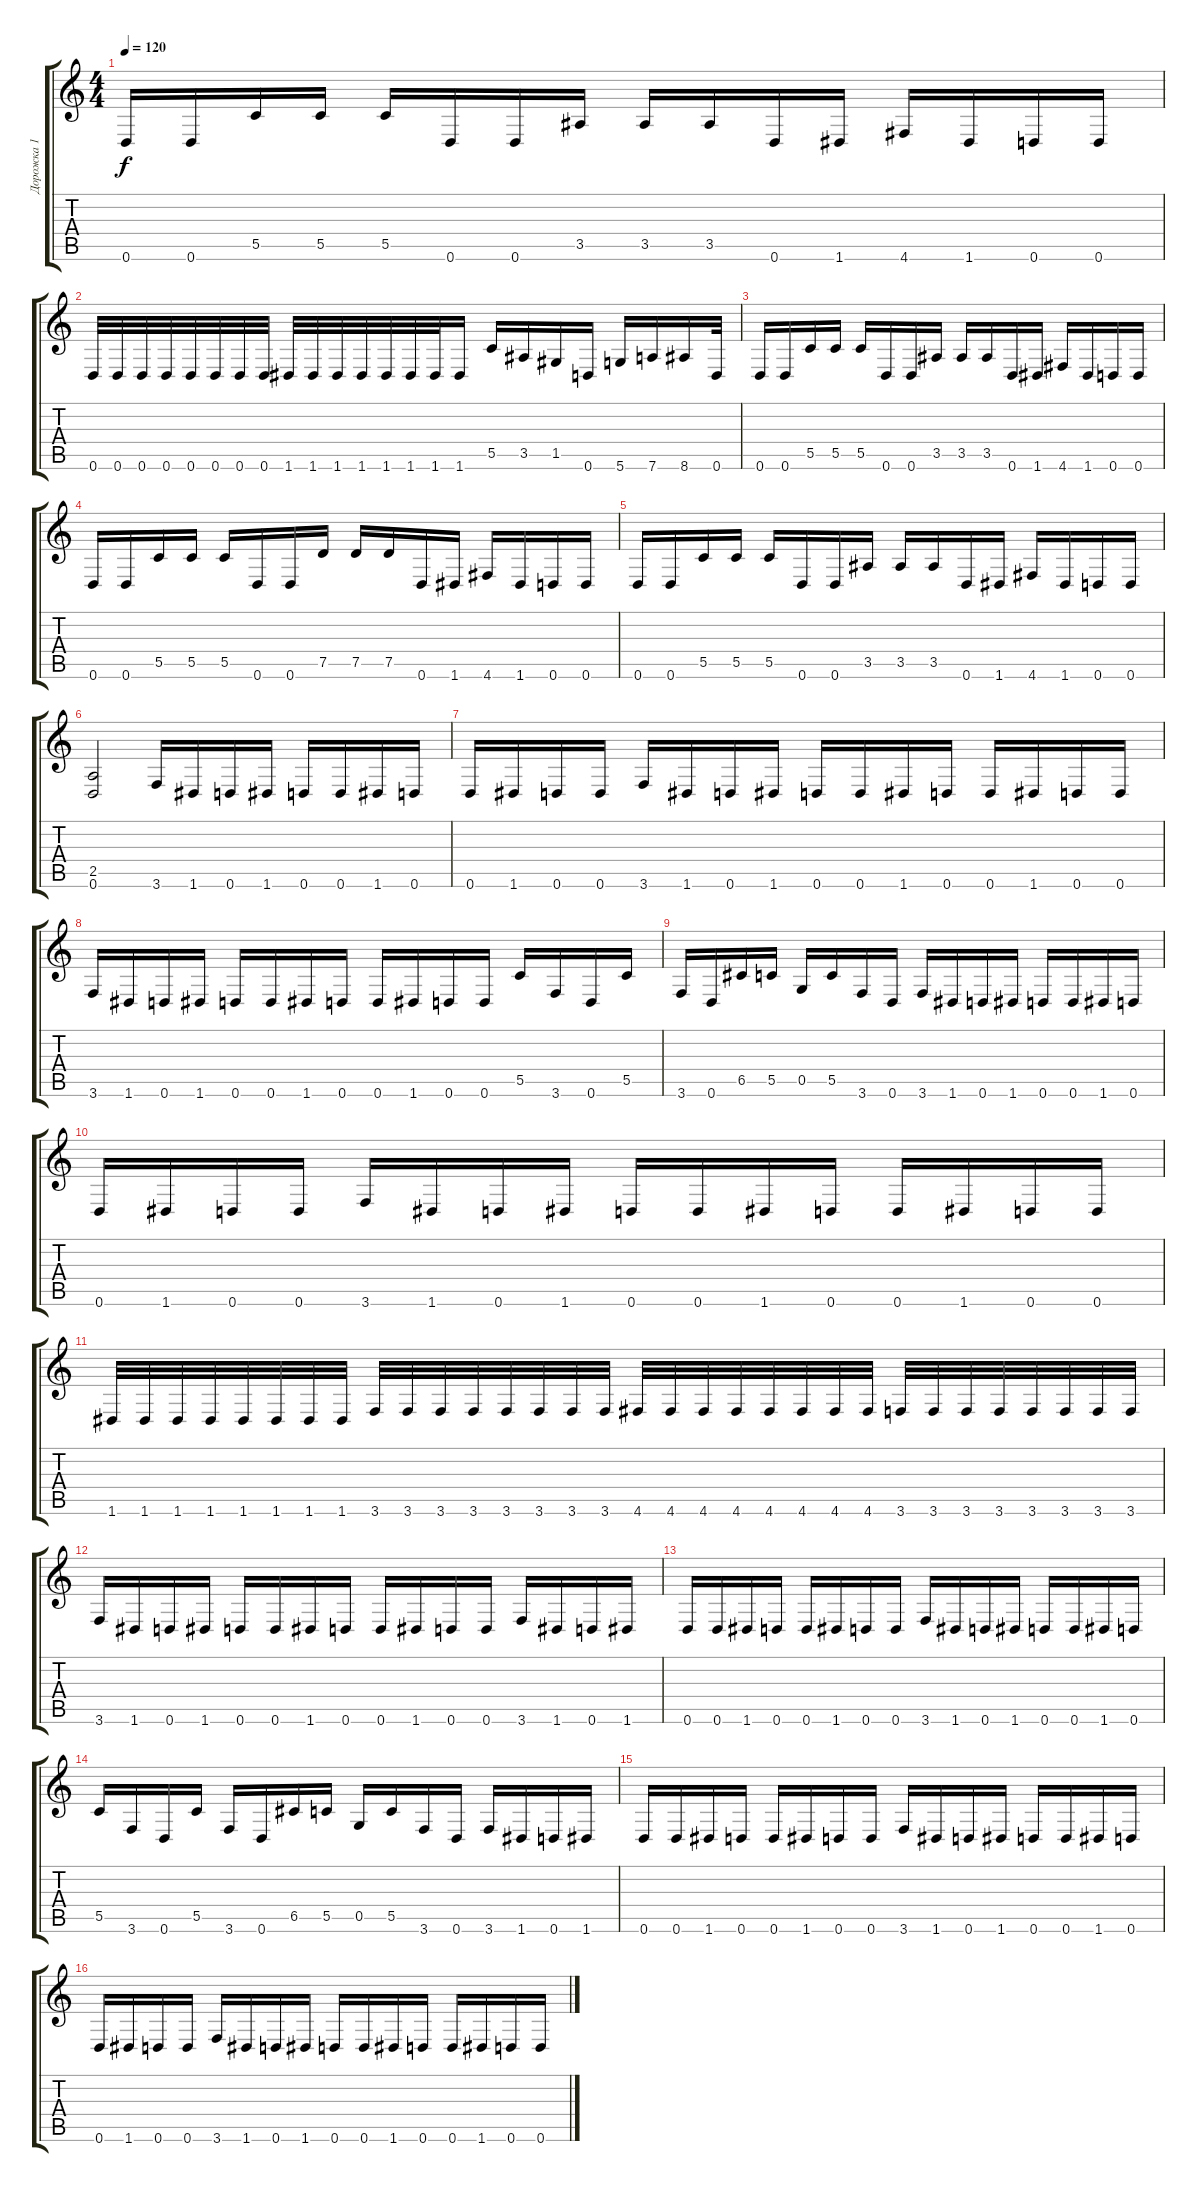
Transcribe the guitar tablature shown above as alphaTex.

\track ("Дорожка 1" "Дорожка 1") {instrument distortionguitar}
\staff {score tabs}
\tuning (D4 A3 F3 C3 G2 D2) {hide}
\ts (4 4)
\tempo 120
\clef g2
\ks c
0.6.16{dy f} 0.6.16 5.5.16 5.5.16 5.5.16 0.6.16 0.6.16 3.5.16 3.5.16 3.5.16 0.6.16 1.6.16 4.6.16 1.6.16 0.6.16 0.6.16 |
0.6.32 0.6.32 0.6.32 0.6.32 0.6.32 0.6.32 0.6.32 0.6.32 1.6.32 1.6.32 1.6.32 1.6.32 1.6.32 1.6.32 1.6.32 1.6.16 5.5.16 3.5.16 1.5.16 0.6.16 5.6.16 7.6.16 8.6.16 0.6.32 |
0.6.16 0.6.16 5.5.16 5.5.16 5.5.16 0.6.16 0.6.16 3.5.16 3.5.16 3.5.16 0.6.16 1.6.16 4.6.16 1.6.16 0.6.16 0.6.16 |
0.6.16 0.6.16 5.5.16 5.5.16 5.5.16 0.6.16 0.6.16 7.5.16 7.5.16 7.5.16 0.6.16 1.6.16 4.6.16 1.6.16 0.6.16 0.6.16 |
0.6.16 0.6.16 5.5.16 5.5.16 5.5.16 0.6.16 0.6.16 3.5.16 3.5.16 3.5.16 0.6.16 1.6.16 4.6.16 1.6.16 0.6.16 0.6.16 |
(2.5 0.6).2 3.6.16 1.6.16 0.6.16 1.6.16 0.6.16 0.6.16 1.6.16 0.6.16 |
0.6.16 1.6.16 0.6.16 0.6.16 3.6.16 1.6.16 0.6.16 1.6.16 0.6.16 0.6.16 1.6.16 0.6.16 0.6.16 1.6.16 0.6.16 0.6.16 |
3.6.16 1.6.16 0.6.16 1.6.16 0.6.16 0.6.16 1.6.16 0.6.16 0.6.16 1.6.16 0.6.16 0.6.16 5.5.16 3.6.16 0.6.16 5.5.16 |
3.6.16 0.6.16 6.5.16 5.5.16 0.5.16 5.5.16 3.6.16 0.6.16 3.6.16 1.6.16 0.6.16 1.6.16 0.6.16 0.6.16 1.6.16 0.6.16 |
0.6.16 1.6.16 0.6.16 0.6.16 3.6.16 1.6.16 0.6.16 1.6.16 0.6.16 0.6.16 1.6.16 0.6.16 0.6.16 1.6.16 0.6.16 0.6.16 |
1.6.32 1.6.32 1.6.32 1.6.32 1.6.32 1.6.32 1.6.32 1.6.32 3.6.32 3.6.32 3.6.32 3.6.32 3.6.32 3.6.32 3.6.32 3.6.32 4.6.32 4.6.32 4.6.32 4.6.32 4.6.32 4.6.32 4.6.32 4.6.32 3.6.32 3.6.32 3.6.32 3.6.32 3.6.32 3.6.32 3.6.32 3.6.32 |
3.6.16 1.6.16 0.6.16 1.6.16 0.6.16 0.6.16 1.6.16 0.6.16 0.6.16 1.6.16 0.6.16 0.6.16 3.6.16 1.6.16 0.6.16 1.6.16 |
0.6.16 0.6.16 1.6.16 0.6.16 0.6.16 1.6.16 0.6.16 0.6.16 3.6.16 1.6.16 0.6.16 1.6.16 0.6.16 0.6.16 1.6.16 0.6.16 |
5.5.16 3.6.16 0.6.16 5.5.16 3.6.16 0.6.16 6.5.16 5.5.16 0.5.16 5.5.16 3.6.16 0.6.16 3.6.16 1.6.16 0.6.16 1.6.16 |
0.6.16 0.6.16 1.6.16 0.6.16 0.6.16 1.6.16 0.6.16 0.6.16 3.6.16 1.6.16 0.6.16 1.6.16 0.6.16 0.6.16 1.6.16 0.6.16 |
0.6.16 1.6.16 0.6.16 0.6.16 3.6.16 1.6.16 0.6.16 1.6.16 0.6.16 0.6.16 1.6.16 0.6.16 0.6.16 1.6.16 0.6.16 0.6.16
